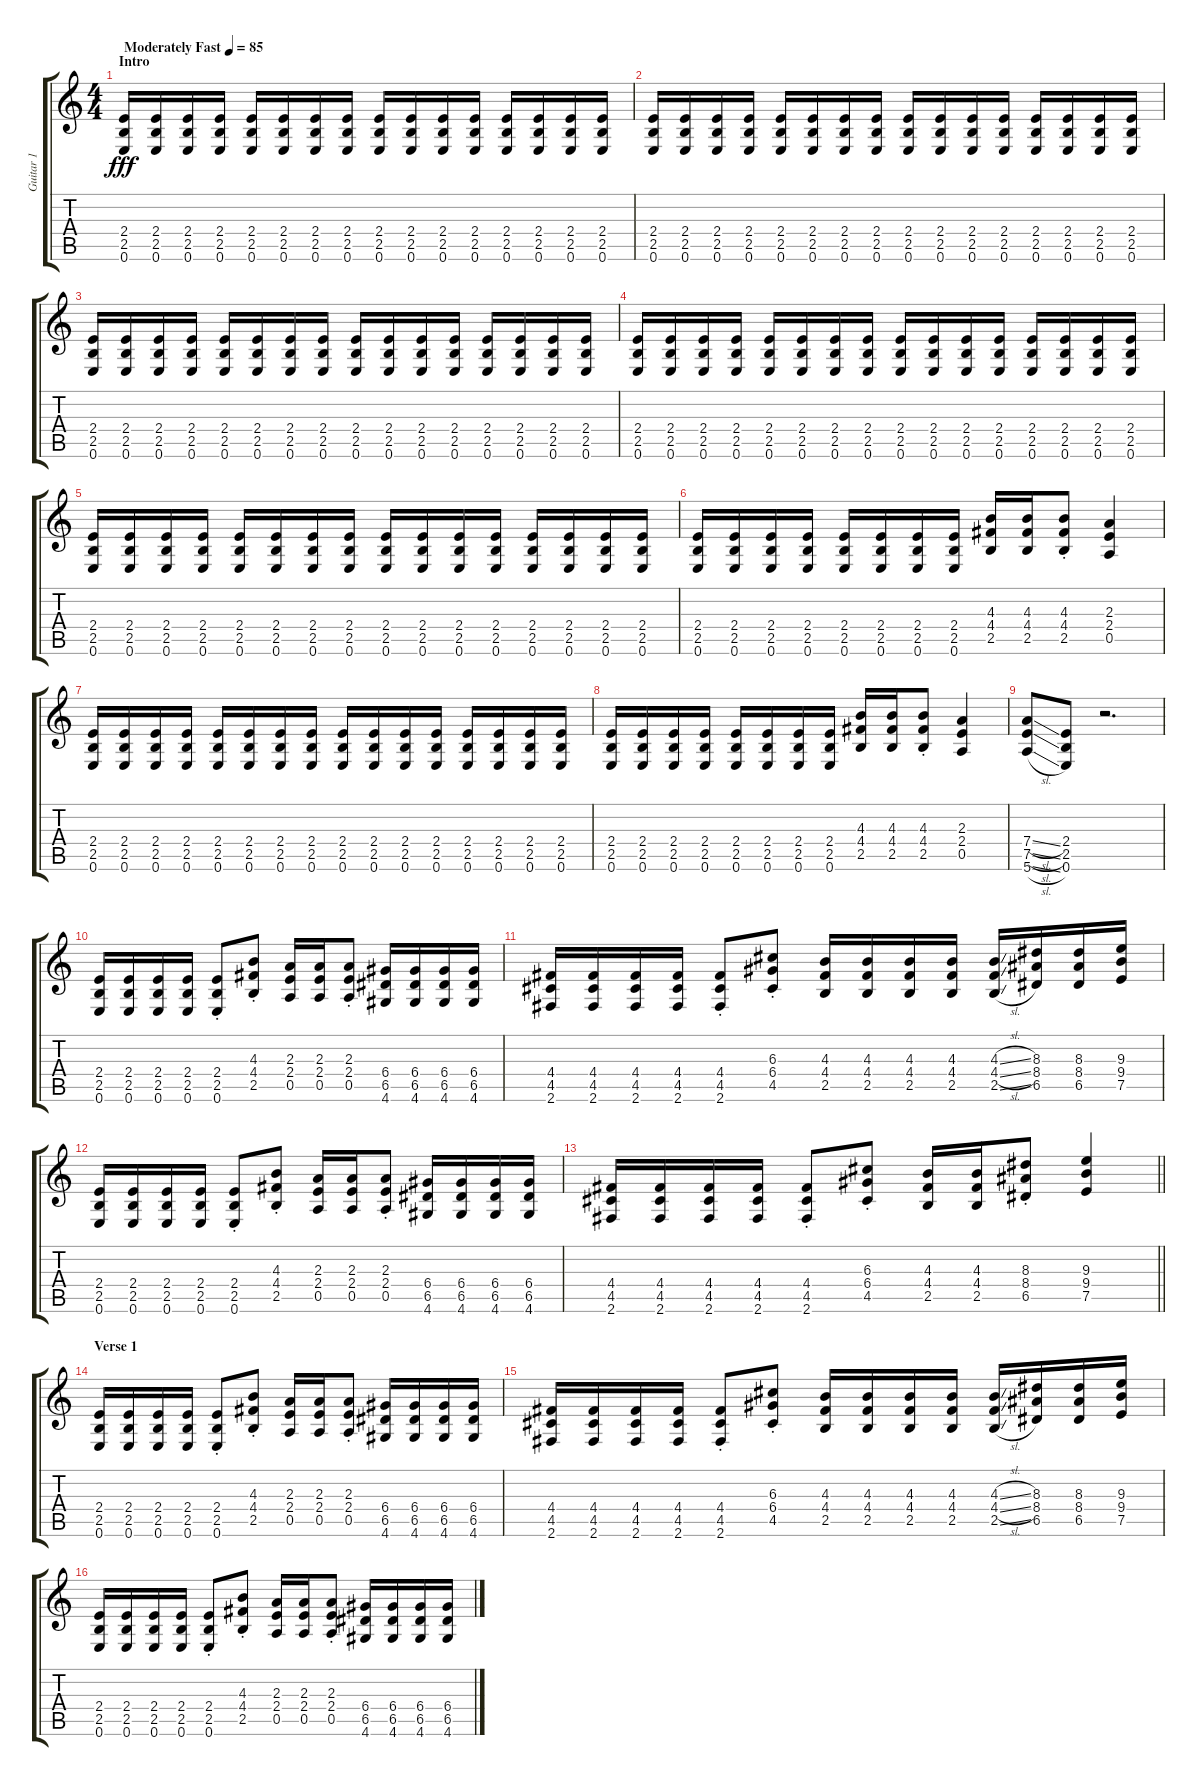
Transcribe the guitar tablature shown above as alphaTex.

\track ("Guitar 1" "Guitar 1") {instrument overdrivenguitar}
\staff {score tabs}
\tuning (E4 B3 G3 D3 A2 E2) {hide}
\ts (4 4)
\section ("" "Intro")
\tempo (85 "Moderately Fast")
\clef g2
\ks c
(2.4 2.5 0.6).16{dy fff instrument overdrivenguitar} (2.4 2.5 0.6).16 (2.4 2.5 0.6).16 (2.4 2.5 0.6).16 (2.4 2.5 0.6).16 (2.4 2.5 0.6).16 (2.4 2.5 0.6).16 (2.4 2.5 0.6).16 (2.4 2.5 0.6).16 (2.4 2.5 0.6).16 (2.4 2.5 0.6).16 (2.4 2.5 0.6).16 (2.4 2.5 0.6).16 (2.4 2.5 0.6).16 (2.4 2.5 0.6).16 (2.4 2.5 0.6).16 |
(2.4 2.5 0.6).16 (2.4 2.5 0.6).16 (2.4 2.5 0.6).16 (2.4 2.5 0.6).16 (2.4 2.5 0.6).16 (2.4 2.5 0.6).16 (2.4 2.5 0.6).16 (2.4 2.5 0.6).16 (2.4 2.5 0.6).16 (2.4 2.5 0.6).16 (2.4 2.5 0.6).16 (2.4 2.5 0.6).16 (2.4 2.5 0.6).16 (2.4 2.5 0.6).16 (2.4 2.5 0.6).16 (2.4 2.5 0.6).16 |
(2.4 2.5 0.6).16 (2.4 2.5 0.6).16 (2.4 2.5 0.6).16 (2.4 2.5 0.6).16 (2.4 2.5 0.6).16 (2.4 2.5 0.6).16 (2.4 2.5 0.6).16 (2.4 2.5 0.6).16 (2.4 2.5 0.6).16 (2.4 2.5 0.6).16 (2.4 2.5 0.6).16 (2.4 2.5 0.6).16 (2.4 2.5 0.6).16 (2.4 2.5 0.6).16 (2.4 2.5 0.6).16 (2.4 2.5 0.6).16 |
(2.4 2.5 0.6).16 (2.4 2.5 0.6).16 (2.4 2.5 0.6).16 (2.4 2.5 0.6).16 (2.4 2.5 0.6).16 (2.4 2.5 0.6).16 (2.4 2.5 0.6).16 (2.4 2.5 0.6).16 (2.4 2.5 0.6).16 (2.4 2.5 0.6).16 (2.4 2.5 0.6).16 (2.4 2.5 0.6).16 (2.4 2.5 0.6).16 (2.4 2.5 0.6).16 (2.4 2.5 0.6).16 (2.4 2.5 0.6).16 |
(2.4 2.5 0.6).16 (2.4 2.5 0.6).16 (2.4 2.5 0.6).16 (2.4 2.5 0.6).16 (2.4 2.5 0.6).16 (2.4 2.5 0.6).16 (2.4 2.5 0.6).16 (2.4 2.5 0.6).16 (2.4 2.5 0.6).16 (2.4 2.5 0.6).16 (2.4 2.5 0.6).16 (2.4 2.5 0.6).16 (2.4 2.5 0.6).16 (2.4 2.5 0.6).16 (2.4 2.5 0.6).16 (2.4 2.5 0.6).16 |
(2.4 2.5 0.6).16 (2.4 2.5 0.6).16 (2.4 2.5 0.6).16 (2.4 2.5 0.6).16 (2.4 2.5 0.6).16 (2.4 2.5 0.6).16 (2.4 2.5 0.6).16 (2.4 2.5 0.6).16 (4.3 4.4 2.5).16 (4.3 4.4 2.5).16 (4.3{st} 4.4{st} 2.5{st}).8 (2.3 2.4 0.5).4 |
(2.4 2.5 0.6).16 (2.4 2.5 0.6).16 (2.4 2.5 0.6).16 (2.4 2.5 0.6).16 (2.4 2.5 0.6).16 (2.4 2.5 0.6).16 (2.4 2.5 0.6).16 (2.4 2.5 0.6).16 (2.4 2.5 0.6).16 (2.4 2.5 0.6).16 (2.4 2.5 0.6).16 (2.4 2.5 0.6).16 (2.4 2.5 0.6).16 (2.4 2.5 0.6).16 (2.4 2.5 0.6).16 (2.4 2.5 0.6).16 |
(2.4 2.5 0.6).16 (2.4 2.5 0.6).16 (2.4 2.5 0.6).16 (2.4 2.5 0.6).16 (2.4 2.5 0.6).16 (2.4 2.5 0.6).16 (2.4 2.5 0.6).16 (2.4 2.5 0.6).16 (4.3 4.4 2.5).16 (4.3 4.4 2.5).16 (4.3{st} 4.4{st} 2.5{st}).8 (2.3 2.4 0.5).4 |
(7.4{sl} 7.5{sl} 5.6{sl}).8 (2.4 2.5 0.6).8 r.2{d} |
(2.4 2.5 0.6).16 (2.4 2.5 0.6).16 (2.4 2.5 0.6).16 (2.4 2.5 0.6).16 (2.4{st} 2.5{st} 0.6{st}).8 (4.3{st} 4.4{st} 2.5{st}).8 (2.3 2.4 0.5).16 (2.3 2.4 0.5).16 (2.3{st} 2.4{st} 0.5{st}).8 (6.4 6.5 4.6).16 (6.4 6.5 4.6).16 (6.4 6.5 4.6).16 (6.4 6.5 4.6).16 |
(4.4 4.5 2.6).16 (4.4 4.5 2.6).16 (4.4 4.5 2.6).16 (4.4 4.5 2.6).16 (4.4{st} 4.5{st} 2.6{st}).8 (6.3{st} 6.4{st} 4.5{st}).8 (4.3 4.4 2.5).16 (4.3 4.4 2.5).16 (4.3 4.4 2.5).16 (4.3 4.4 2.5).16 (4.3{sl} 4.4{sl} 2.5{sl}).16 (8.3 8.4 6.5).16 (8.3 8.4 6.5).16 (9.3 9.4 7.5).16 |
(2.4 2.5 0.6).16 (2.4 2.5 0.6).16 (2.4 2.5 0.6).16 (2.4 2.5 0.6).16 (2.4{st} 2.5{st} 0.6{st}).8 (4.3{st} 4.4{st} 2.5{st}).8 (2.3 2.4 0.5).16 (2.3 2.4 0.5).16 (2.3{st} 2.4{st} 0.5{st}).8 (6.4 6.5 4.6).16 (6.4 6.5 4.6).16 (6.4 6.5 4.6).16 (6.4 6.5 4.6).16 |
\barLineRight lightlight
(4.4 4.5 2.6).16 (4.4 4.5 2.6).16 (4.4 4.5 2.6).16 (4.4 4.5 2.6).16 (4.4{st} 4.5{st} 2.6{st}).8 (6.3{st} 6.4{st} 4.5{st}).8 (4.3 4.4 2.5).16 (4.3 4.4 2.5).16 (8.3{st} 8.4{st} 6.5{st}).8 (9.3 9.4 7.5).4 |
\section ("" "Verse 1")
(2.4 2.5 0.6).16 (2.4 2.5 0.6).16 (2.4 2.5 0.6).16 (2.4 2.5 0.6).16 (2.4{st} 2.5{st} 0.6{st}).8 (4.3{st} 4.4{st} 2.5{st}).8 (2.3 2.4 0.5).16 (2.3 2.4 0.5).16 (2.3{st} 2.4{st} 0.5{st}).8 (6.4 6.5 4.6).16 (6.4 6.5 4.6).16 (6.4 6.5 4.6).16 (6.4 6.5 4.6).16 |
(4.4 4.5 2.6).16 (4.4 4.5 2.6).16 (4.4 4.5 2.6).16 (4.4 4.5 2.6).16 (4.4{st} 4.5{st} 2.6{st}).8 (6.3{st} 6.4{st} 4.5{st}).8 (4.3 4.4 2.5).16 (4.3 4.4 2.5).16 (4.3 4.4 2.5).16 (4.3 4.4 2.5).16 (4.3{sl} 4.4{sl} 2.5{sl}).16 (8.3 8.4 6.5).16 (8.3 8.4 6.5).16 (9.3 9.4 7.5).16 |
(2.4 2.5 0.6).16 (2.4 2.5 0.6).16 (2.4 2.5 0.6).16 (2.4 2.5 0.6).16 (2.4{st} 2.5{st} 0.6{st}).8 (4.3{st} 4.4{st} 2.5{st}).8 (2.3 2.4 0.5).16 (2.3 2.4 0.5).16 (2.3{st} 2.4{st} 0.5{st}).8 (6.4 6.5 4.6).16 (6.4 6.5 4.6).16 (6.4 6.5 4.6).16 (6.4 6.5 4.6).16
